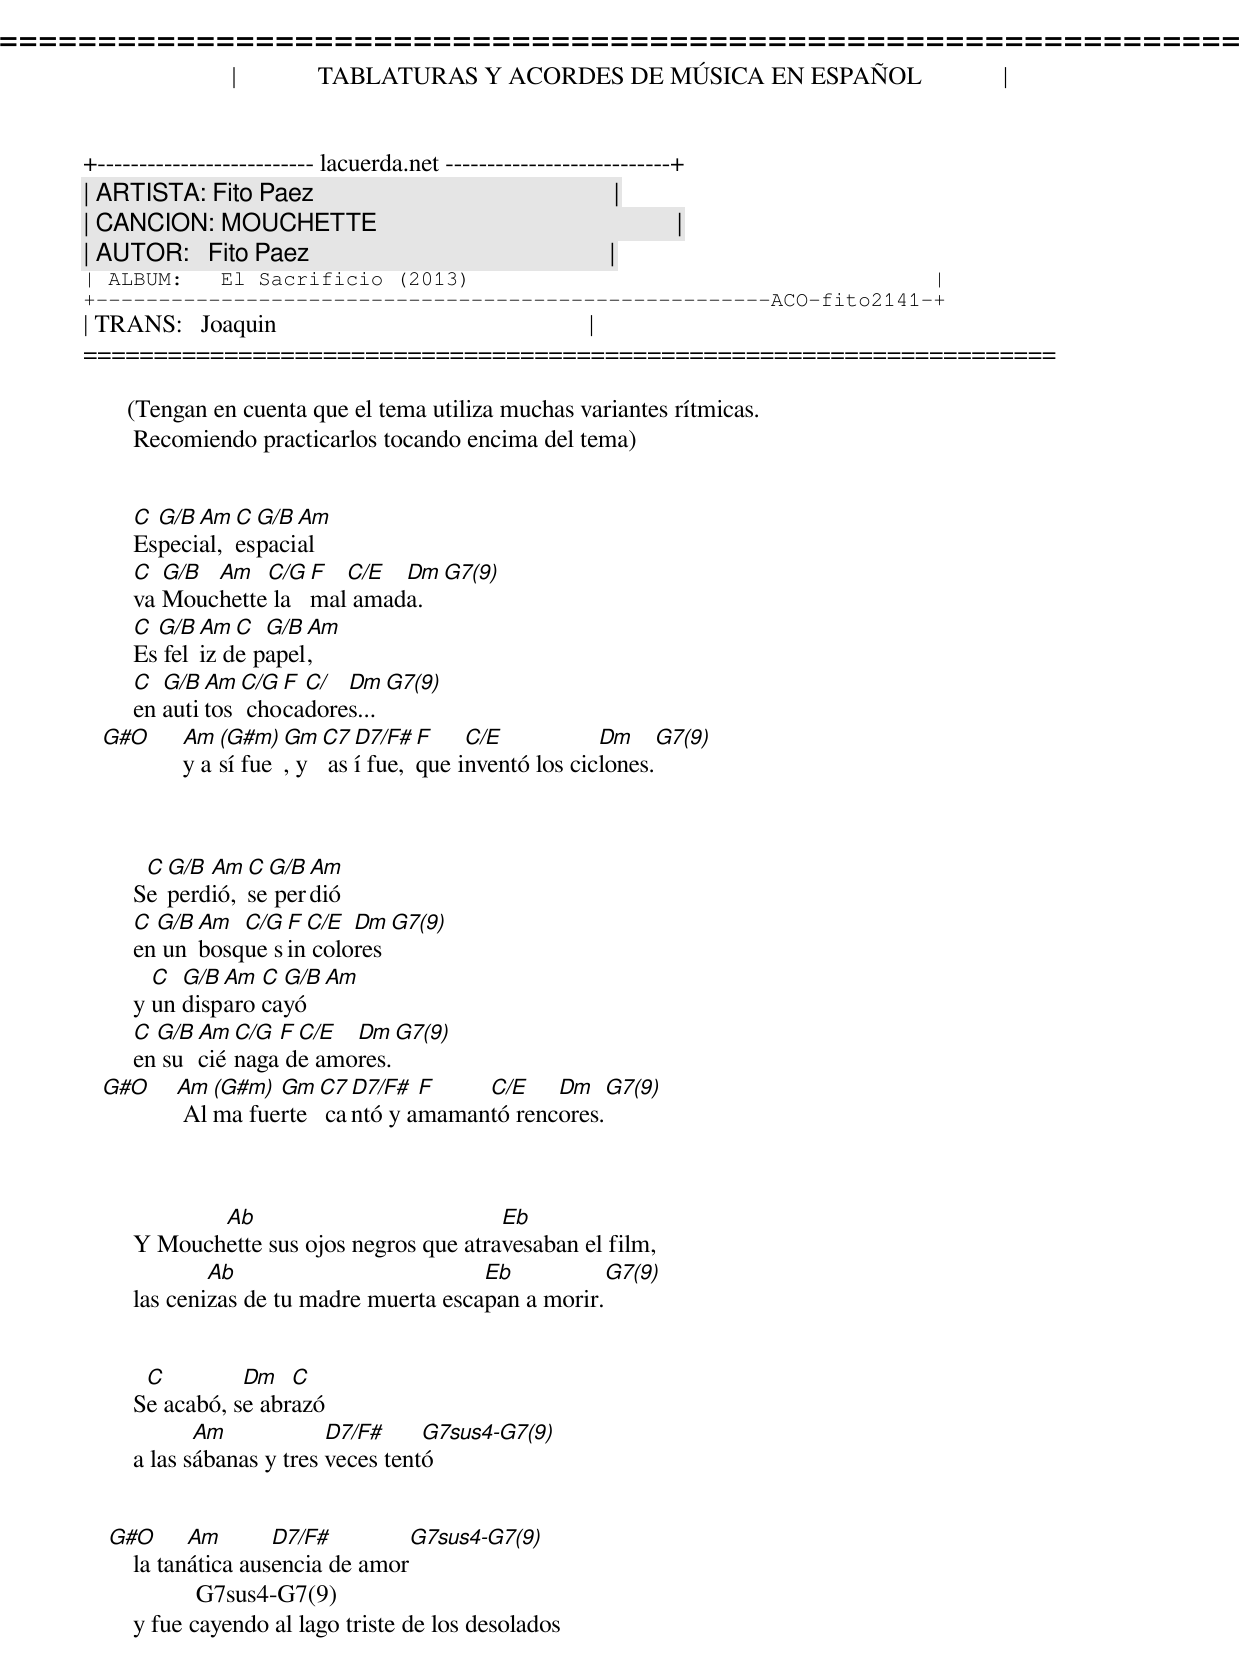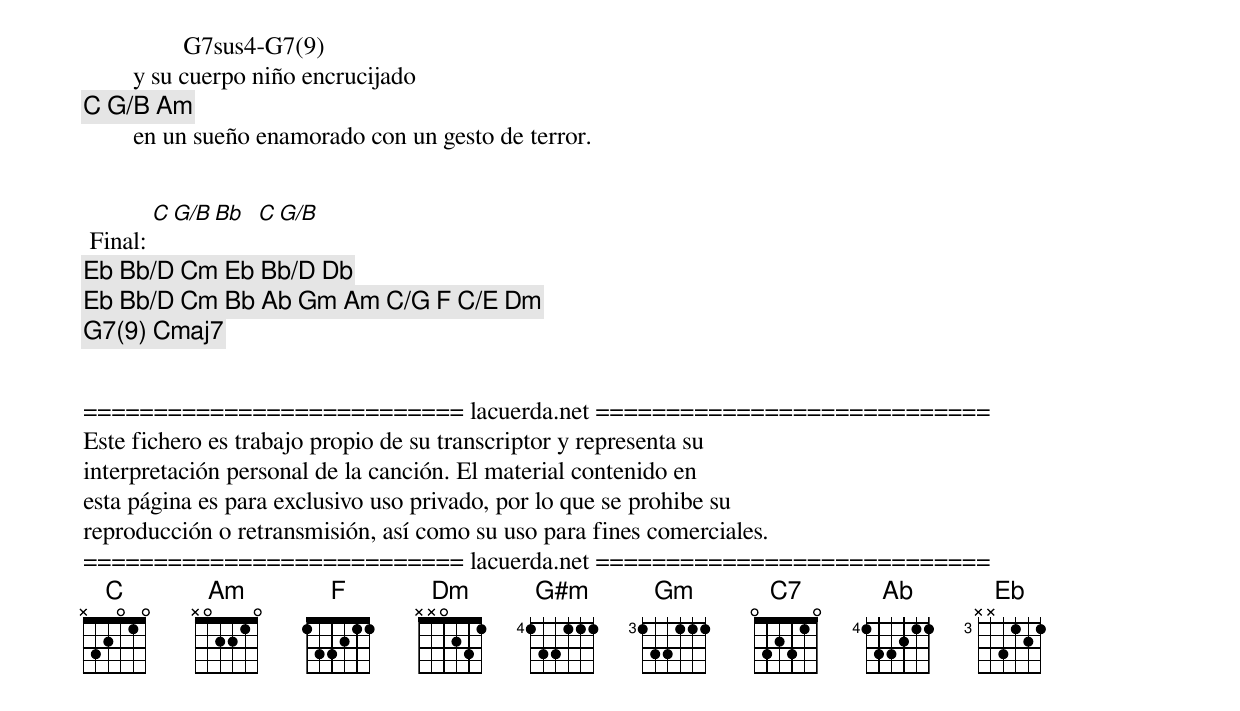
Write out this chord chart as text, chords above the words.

=====================================================================
|             TABLATURAS Y ACORDES DE MÚSICA EN ESPAÑOL             |
+-------------------------- lacuerda.net ---------------------------+
| ARTISTA: Fito Paez                                                |
| CANCION: MOUCHETTE                                                |
| AUTOR:   Fito Paez                                                |
| ALBUM:   El Sacrificio (2013)                                     |
+------------------------------------------------------ACO-fito2141-+
| TRANS:   Joaquin                                                  |
=====================================================================

       (Tengan en cuenta que el tema utiliza muchas variantes rítmicas.
        Recomiendo practicarlos tocando encima del tema)


        C G/B Am  C G/B Am
        Especial, espacial
        C  G/B Am   C/G F  C/E  Dm    G7(9)
        va Mouchette la mal amada.
        C G/B Am  C  G/B Am
        Es feliz de papel,
        C  G/B Am C/G F C/  Dm     G7(9)
        en autitos chocadores...
   G#O  Am (G#m) Gm C7 D7/F#  F    C/E           Dm     G7(9)
        y así fue, y así fue, que inventó los ciclones.



         C G/B Am  C G/B Am
        Se perdió, se perdió
        C G/B Am  C/G F C/E  Dm    G7(9)
        en un bosque sin colores
          C  G/B Am  C G/B Am
        y un disparo cayó
        C G/B Am C/G F C/E  Dm    G7(9)
        en su ciénaga de amores.
   G#O Am (G#m) Gm C7 D7/F#  F    C/E    Dm     G7(9)
        Alma fuerte cantó y amamantó rencores.



               Ab                           Eb
        Y Mouchette sus ojos negros que atravesaban el film,
                Ab                         Eb            G7(9)
        las cenizas de tu madre muerta escapan a morir.


         C         Dm   C
        Se acabó, se abrazó
               Am            D7/F#     G7sus4-G7(9)
        a las sábanas y tres veces tentó


    G#O       Am       D7/F#        G7sus4-G7(9)
        la tanática ausencia de amor
                  G7sus4-G7(9)
        y fue cayendo al lago triste de los desolados
                G7sus4-G7(9)
        y su cuerpo niño encrucijado
                                              [C G/B Am]
        en un sueño enamorado con un gesto de terror.


 Final: [C G/B Bb]  [C G/B]
        [Eb Bb/D Cm] [Eb Bb/D Db]
        [Eb Bb/D Cm Bb Ab Gm] [Am C/G F C/E Dm]
        [G7(9) Cmaj7]


=========================== lacuerda.net ============================
Este fichero es trabajo propio de su transcriptor y representa su
interpretación personal de la canción. El material contenido en
esta página es para exclusivo uso privado, por lo que se prohibe su
reproducción o retransmisión, así como su uso para fines comerciales.
=========================== lacuerda.net ============================
